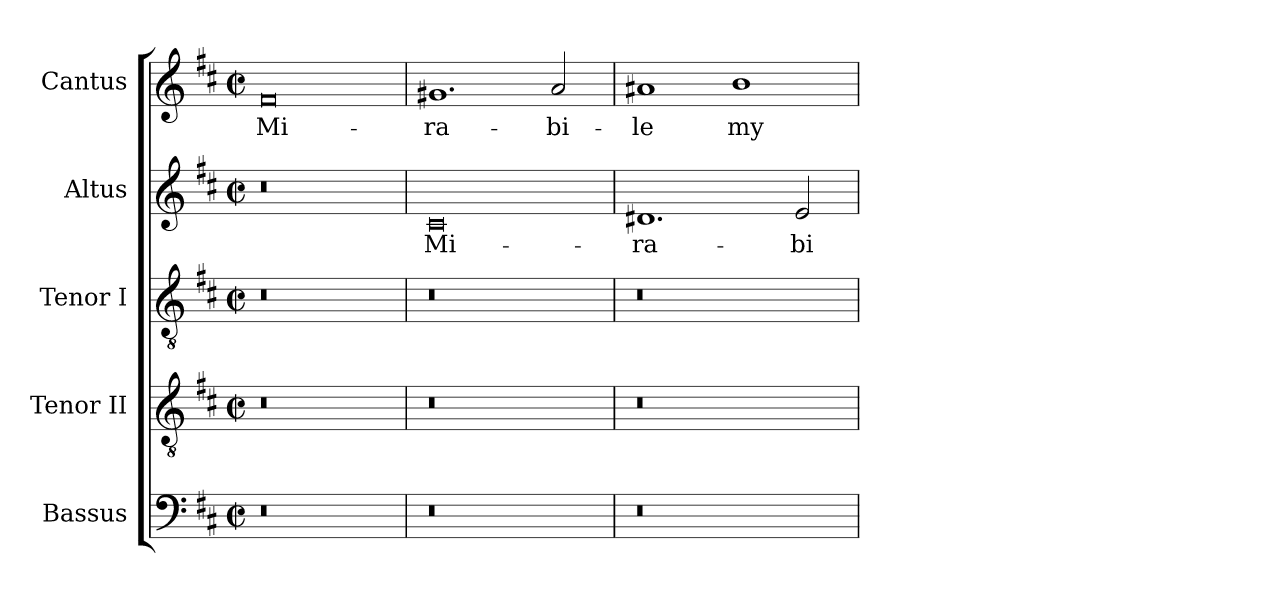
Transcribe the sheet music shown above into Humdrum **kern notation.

**kern	**kern	**kern	**kern	**text	**kern	**text
*part5	*part4	*part3	*part2	*part2	*part1	*part1
*staff5	*staff4	*staff3	*staff2	*staff2	*staff1	*staff1
*I"Bassus	*I"Tenor II	*I"Tenor I	*I"Altus	*	*I"Cantus	*
!!LO:PB:g=z
*stria5	*stria5	*stria5	*stria5	*	*stria5	*
*clefF4	*clefGv2	*clefGv2	*clefG2	*	*clefG2	*
*k[f#c#]	*k[f#c#]	*k[f#c#]	*k[f#c#]	*	*k[f#c#]	*
*D:	*D:	*D:	*D:	*	*D:	*
*M2/2	*M2/2	*M2/2	*M2/2	*	*M2/2	*
*met(c|)	*met(c|)	*met(c|)	*met(c|)	*	*met(c|)	*
=1	=1	=1	=1	=1	=1	=1
!	!	!	!	!	!	!LO:LY:b:cj
0r	0r	0r	0r	.	0f#	Mi-
=2	=2	=2	=2	=2	=2	=2
!	!	!	!	!LO:LY:b:cj	!	!LO:LY:b:cj
0r	0r	0r	0c#	Mi-	1.g#X	-ra-
!	!	!	!	!	!	!LO:LY:b:cj
.	.	.	.	.	2a/	-bi-
=3	=3	=3	=3	=3	=3	=3
!	!	!	!	!LO:LY:b:cj	!	!LO:LY:b:cj
0r	0r	0r	1.d#X	-ra-	1a#X	-le
!	!	!	!	!	!	!LO:LY:b:cj
.	.	.	.	.	1b	my-
!	!	!	!	!LO:LY:b:cj	!	!
.	.	.	2e/	-bi-	.	.
=	=	=	=	=	=	=
*-	*-	*-	*-	*-	*-	*-
